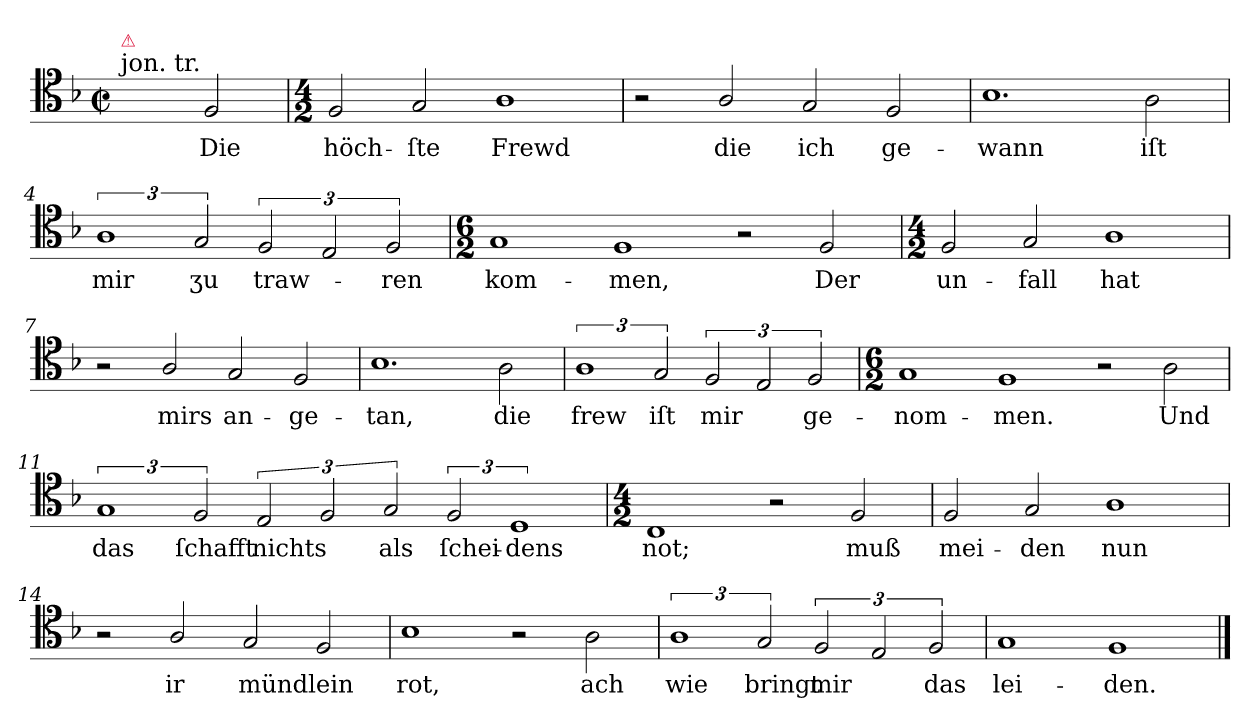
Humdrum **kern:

**kern	**text
*part1	*part1
*staff1	*staff1
*clefC4	*
*k[b-]	*
*F:ion	*
*M6/2	*
*met(c|)	*
=	=
!LO:TX:a:t=jon. tr.	!
!LO:TX:a:color=crimson:t=⚠	!
2ryy	.
2F	Die
=1	=1
*M4/2	*
2F	höch-
2G	-ſte
1A	Frewd
=2	=2
2r	.
2A/	die
2G	ich
2F	ge-
=3	=3
1.B-	-wann
2A	iſt
=4	=4
3%2A	mir
3G	ʒu
3F	traw-
3E	.
3F	-ren
=5	=5
*M6/2	*
1G	kom-
1F	-men,
2r	.
2F	Der
=6	=6
*M4/2	*
2F	un-
2G	-fall
1A	hat
=7	=7
2r	.
2A/	mirs
2G	an-
2F	-ge-
=8	=8
1.B-	-tan,
2A	die
=9	=9
3%2A	frew
3G	iſt
3F	mir
3E	.
3F	ge-
=10	=10
*M6/2	*
1G	nom-
1F	-men.
2r	.
2A	Und
=11	=11
3%2G	das
3F	ſchafft
3E	nichts
3F	.
3G	als
3F	ſchei-
3%2D	-dens
=12	=12
*M4/2	*
1C	not;
2r	.
2F	muß
=13	=13
2F	mei-
2G	-den
1A	nun
=14	=14
2r	.
2A/	ir
2G	mündlein
2F	.
=15	=15
1B-	rot,
2r	.
2A	ach
=16	=16
3%2A	wie
3G	bringt
3F	mir
3E	.
3F	das
=17	=17
1G	lei-
1F/	-den.
==	==
*-	*-
